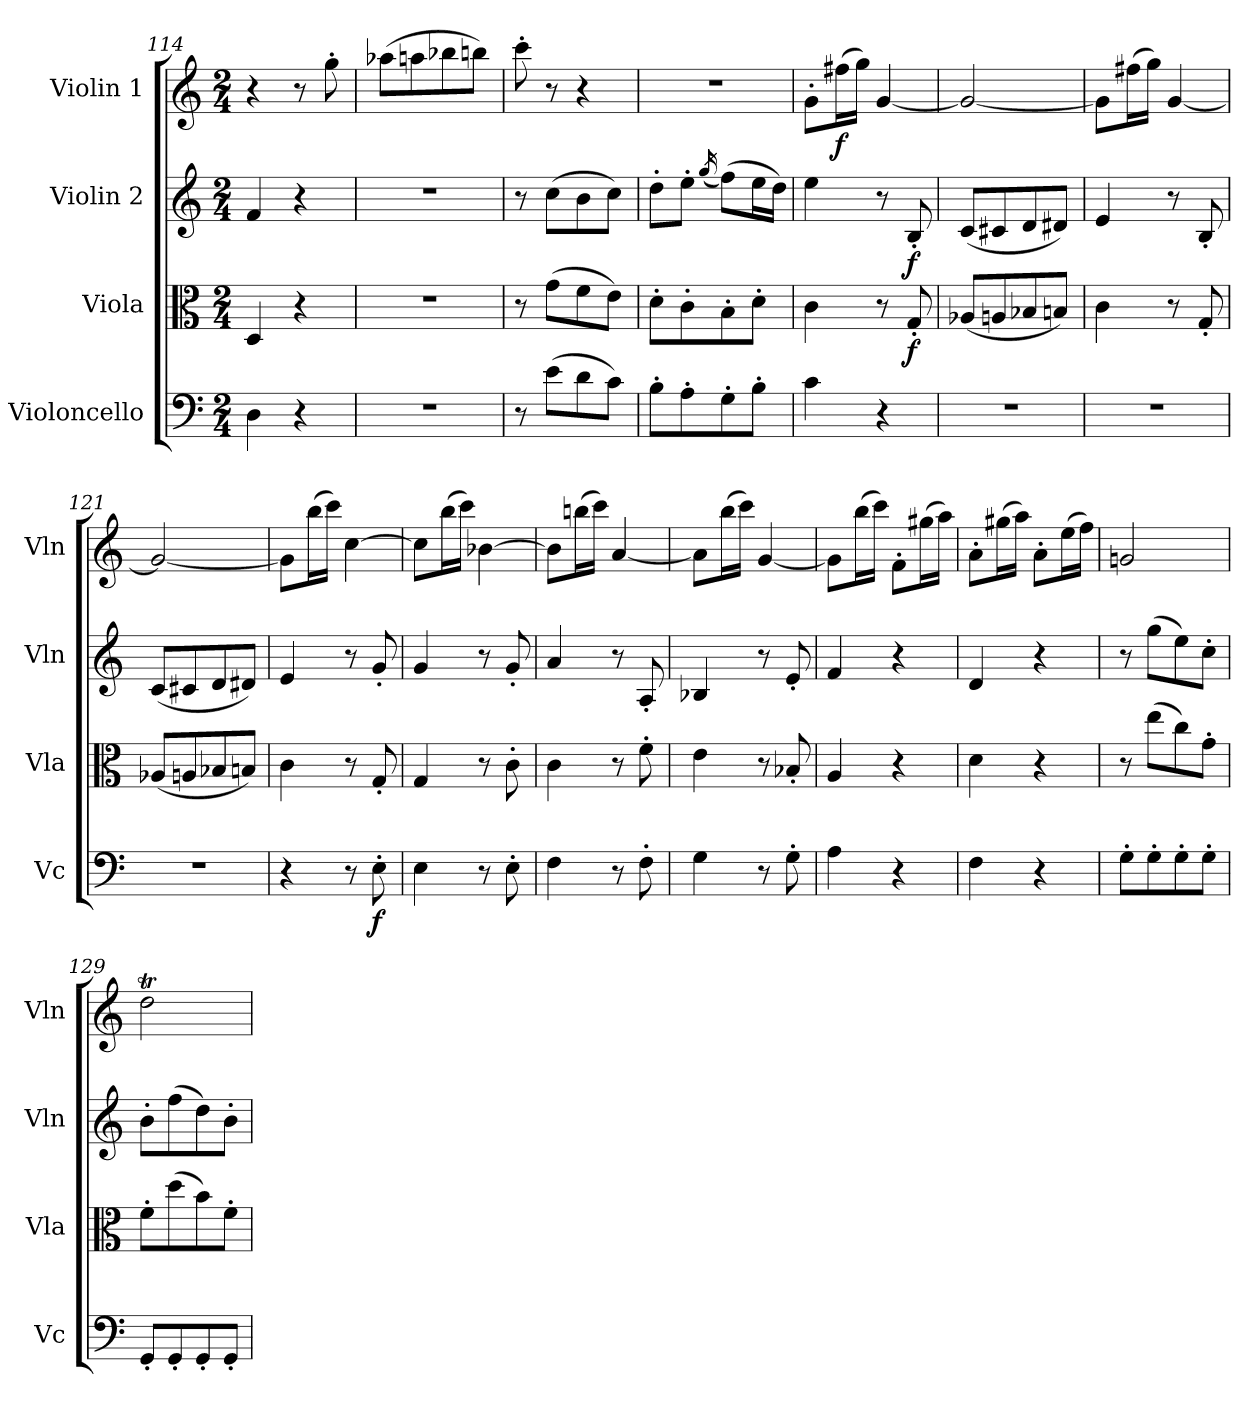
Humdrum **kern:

**kern	**dynam	**kern	**dynam	**kern	**dynam	**kern	**dynam
*part4	*part4	*part3	*part3	*part2	*part2	*part1	*part1
*staff4	*staff4	*staff3	*staff3	*staff2	*staff2	*staff1	*staff1
*I"Violoncello	*	*I"Viola	*	*I"Violin 2	*	*I"Violin 1	*
*I'Vc	*	*I'Vla	*	*I'Vln	*	*I'Vln	*
*clefF4	*	*clefC3	*	*clefG2	*	*clefG2	*
*k[]	*	*k[]	*	*k[]	*	*k[]	*
*M2/4	*	*M2/4	*	*M2/4	*	*M2/4	*
=114	=114	=114	=114	=114	=114	=114	=114
4D\	.	4D/	.	4f/	.	4r	.
4r	.	4r	.	4r	.	8r	.
.	.	.	.	.	.	8gg'\	.
=115	=115	=115	=115	=115	=115	=115	=115
2r	.	2r	.	2r	.	(8aa-X\L	.
.	.	.	.	.	.	8aan\	.
.	.	.	.	.	.	8bb-X\	.
.	.	.	.	.	.	8bbn\J)	.
=116	=116	=116	=116	=116	=116	=116	=116
8r	.	8r	.	8r	.	8ccc'\	.
(8e\L	.	(8g\L	.	(8cc\L	.	8r	.
8d\	.	8f\	.	8b\	.	4r	.
8c\J)	.	8e\J)	.	8cc\J)	.	.	.
!!LO:PB:g=z
=117	=117	=117	=117	=117	=117	=117	=117
8B'\L	.	8d'\L	.	8dd'\L	.	2r	.
8A'\	.	8c'\	.	8ee'\J	.	.	.
.	.	.	.	(16qgg/	.	.	.
8G'\	.	8B'\	.	(8ff\L)	.	.	.
8B'\J	.	8d'\J	.	16ee\L	.	.	.
.	.	.	.	16dd\JJ)	.	.	.
=118	=118	=118	=118	=118	=118	=118	=118
4c\	.	4c\	.	4ee\	.	8g'\L	.
!	!	!	!	!	!	!	!LO:DY:b
.	.	.	.	.	.	(16ff#X\L	f
.	.	.	.	.	.	16gg\JJ)	.
4r	.	8r	.	8r	.	[4g/	.
!	!	!	!LO:DY:b	!	!LO:DY:b	!	!
.	.	8G'/	f	8B'/	f	.	.
=119	=119	=119	=119	=119	=119	=119	=119
2r	.	(8A-X/L	.	(8c/L	.	2g/_	.
.	.	8An/	.	8c#X/	.	.	.
.	.	8B-X/	.	8d/	.	.	.
.	.	8Bn/J)	.	8d#X/J)	.	.	.
=120	=120	=120	=120	=120	=120	=120	=120
2r	.	4c\	.	4e/	.	8g\L]	.
.	.	.	.	.	.	(16ff#X\L	.
.	.	.	.	.	.	16gg\JJ)	.
.	.	8r	.	8r	.	[4g/	.
.	.	8G'/	.	8B'/	.	.	.
=121	=121	=121	=121	=121	=121	=121	=121
2r	.	(8A-X/L	.	(8c/L	.	2g/_	.
.	.	8An/	.	8c#X/	.	.	.
.	.	8B-X/	.	8d/	.	.	.
.	.	8Bn/J)	.	8d#X/J)	.	.	.
=122	=122	=122	=122	=122	=122	=122	=122
4r	.	4c\	.	4e/	.	8g\L]	.
.	.	.	.	.	.	(16bb\L	.
.	.	.	.	.	.	16ccc\JJ)	.
8r	.	8r	.	8r	.	[4cc\	.
!	!LO:DY:b	!	!	!	!	!	!
8E'\	f	8G'/	.	8g'/	.	.	.
!!LO:LB:g=z
=123	=123	=123	=123	=123	=123	=123	=123
4E\	.	4G/	.	4g/	.	8cc\L]	.
.	.	.	.	.	.	(16bb\L	.
.	.	.	.	.	.	16ccc\JJ)	.
8r	.	8r	.	8r	.	[4b-X\	.
8E'\	.	8c'\	.	8g'/	.	.	.
=124	=124	=124	=124	=124	=124	=124	=124
4F\	.	4c\	.	4a/	.	8b-\L]	.
.	.	.	.	.	.	(16bbn\L	.
.	.	.	.	.	.	16ccc\JJ)	.
8r	.	8r	.	8r	.	[4a/	.
8F'\	.	8f'\	.	8A'/	.	.	.
=125	=125	=125	=125	=125	=125	=125	=125
4G\	.	4e\	.	4B-X/	.	8a\L]	.
.	.	.	.	.	.	(16bb\L	.
.	.	.	.	.	.	16ccc\JJ)	.
8r	.	8r	.	8r	.	[4g/	.
8G'\	.	8B-X'/	.	8e'/	.	.	.
=126	=126	=126	=126	=126	=126	=126	=126
4A\	.	4A/	.	4f/	.	8g\L]	.
.	.	.	.	.	.	(16bb\L	.
.	.	.	.	.	.	16ccc\JJ)	.
4r	.	4r	.	4r	.	8f'\L	.
.	.	.	.	.	.	(16gg#X\L	.
.	.	.	.	.	.	16aa\JJ)	.
=127	=127	=127	=127	=127	=127	=127	=127
4F\	.	4d\	.	4d/	.	8a'\L	.
.	.	.	.	.	.	(16gg#X\L	.
.	.	.	.	.	.	16aa\JJ)	.
4r	.	4r	.	4r	.	8a'\L	.
.	.	.	.	.	.	(16ee\L	.
.	.	.	.	.	.	16ff\JJ)	.
=128	=128	=128	=128	=128	=128	=128	=128
8G'\L	.	8r	.	8r	.	2gn/	.
8G'\	.	(8ee\L	.	(8gg\L	.	.	.
8G'\	.	8cc\)	.	8ee\)	.	.	.
8G'\J	.	8g'\J	.	8cc'\J	.	.	.
!!LO:LB:g=z
=129	=129	=129	=129	=129	=129	=129	=129
8GG'/L	.	8f'\L	.	8b'\L	.	2ddT\	.
8GG'/	.	(8dd\	.	(8ff\	.	.	.
8GG'/	.	8b\)	.	8dd\)	.	.	.
8GG'/J	.	8f'\J	.	8b'\J	.	.	.
=	=	=	=	=	=	=	=
*-	*-	*-	*-	*-	*-	*-	*-
